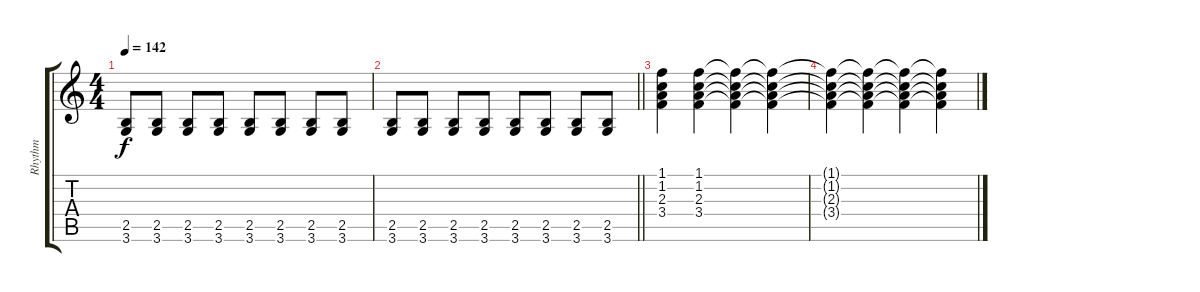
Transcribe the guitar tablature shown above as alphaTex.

\track ("Rhythm" "Rhythm") {instrument electricguitarclean}
\staff {score tabs}
\tuning (E4 B3 G3 D3 A2 E2) {hide}
\ts (4 4)
\tempo 142
\clef g2
\ks c
(2.5 3.6).8{dy f} (2.5 3.6).8 (2.5 3.6).8 (2.5 3.6).8 (2.5 3.6).8 (2.5 3.6).8 (2.5 3.6).8 (2.5 3.6).8 |
\barLineRight lightlight
(2.5 3.6).8 (2.5 3.6).8 (2.5 3.6).8 (2.5 3.6).8 (2.5 3.6).8 (2.5 3.6).8 (2.5 3.6).8 (2.5 3.6).8 |
(1.1 1.2 2.3 3.4).4 (1.1 1.2 2.3 3.4).4 (1.1{t} 1.2{t} 2.3{t} 3.4{t}).4 (1.1{t} 1.2{t} 2.3{t} 3.4{t}).4 |
(1.1{t} 1.2{t} 2.3{t} 3.4{t}).4 (1.1{t} 1.2{t} 2.3{t} 3.4{t}).4 (1.1{t} 1.2{t} 2.3{t} 3.4{t}).4 (1.1{t} 1.2{t} 2.3{t} 3.4{t}).4
